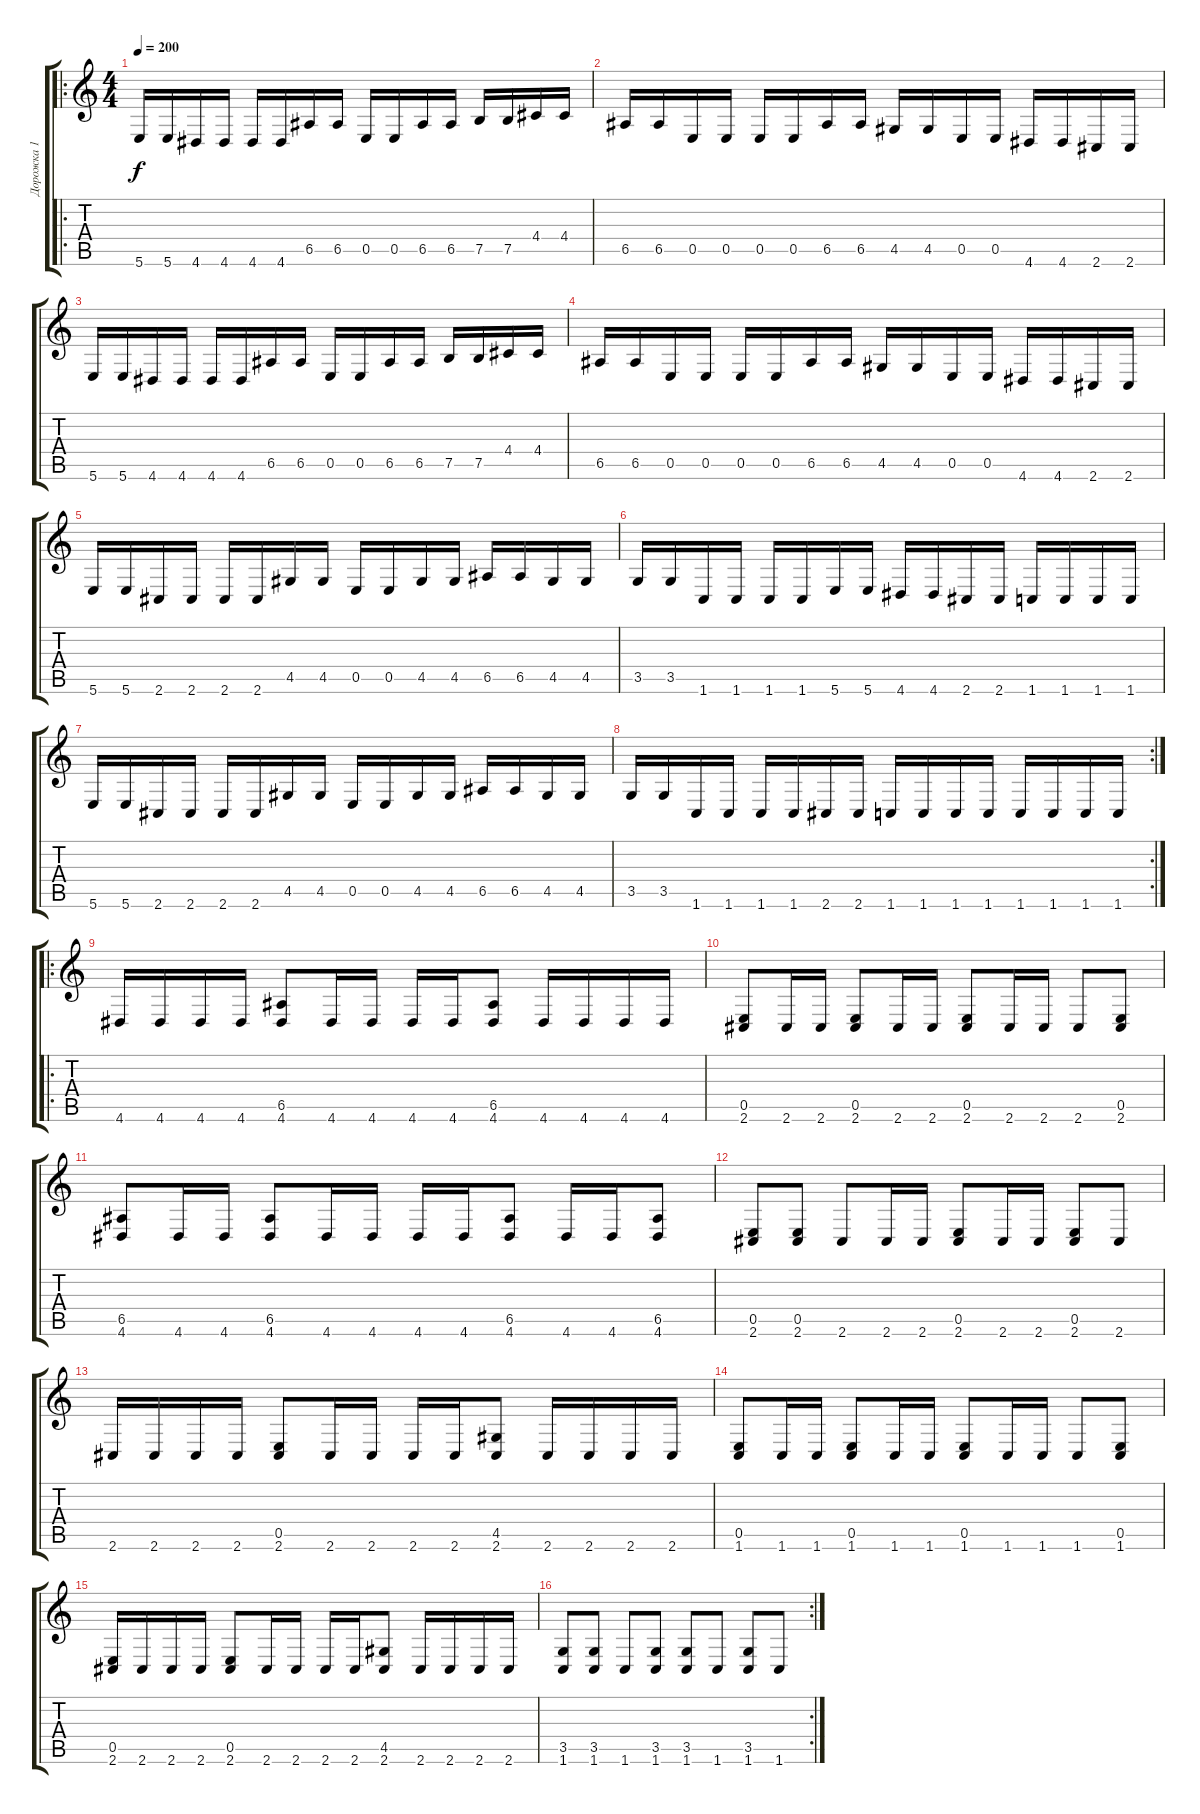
\track ("Дорожка 1" "Дорожка 1") {instrument distortionguitar}
\staff {score tabs}
\tuning (B3 Gb3 D3 A2 E2 B1) {hide}
\ro
\ts (4 4)
\tempo 200
\clef g2
\ks c
5.6.16{dy f} 5.6.16 4.6.16 4.6.16 4.6.16 4.6.16 6.5.16 6.5.16 0.5.16 0.5.16 6.5.16 6.5.16 7.5.16 7.5.16 4.4.16 4.4.16 |
6.5.16 6.5.16 0.5.16 0.5.16 0.5.16 0.5.16 6.5.16 6.5.16 4.5.16 4.5.16 0.5.16 0.5.16 4.6.16 4.6.16 2.6.16 2.6.16 |
5.6.16 5.6.16 4.6.16 4.6.16 4.6.16 4.6.16 6.5.16 6.5.16 0.5.16 0.5.16 6.5.16 6.5.16 7.5.16 7.5.16 4.4.16 4.4.16 |
6.5.16 6.5.16 0.5.16 0.5.16 0.5.16 0.5.16 6.5.16 6.5.16 4.5.16 4.5.16 0.5.16 0.5.16 4.6.16 4.6.16 2.6.16 2.6.16 |
5.6.16 5.6.16 2.6.16 2.6.16 2.6.16 2.6.16 4.5.16 4.5.16 0.5.16 0.5.16 4.5.16 4.5.16 6.5.16 6.5.16 4.5.16 4.5.16 |
3.5.16 3.5.16 1.6.16 1.6.16 1.6.16 1.6.16 5.6.16 5.6.16 4.6.16 4.6.16 2.6.16 2.6.16 1.6.16 1.6.16 1.6.16 1.6.16 |
5.6.16 5.6.16 2.6.16 2.6.16 2.6.16 2.6.16 4.5.16 4.5.16 0.5.16 0.5.16 4.5.16 4.5.16 6.5.16 6.5.16 4.5.16 4.5.16 |
\rc 2
3.5.16 3.5.16 1.6.16 1.6.16 1.6.16 1.6.16 2.6.16 2.6.16 1.6.16 1.6.16 1.6.16 1.6.16 1.6.16 1.6.16 1.6.16 1.6.16 |
\ro
4.6.16 4.6.16 4.6.16 4.6.16 (6.5 4.6).8 4.6.16 4.6.16 4.6.16 4.6.16 (6.5 4.6).8 4.6.16 4.6.16 4.6.16 4.6.16 |
(0.5 2.6).8 2.6.16 2.6.16 (0.5 2.6).8 2.6.16 2.6.16 (0.5 2.6).8 2.6.16 2.6.16 2.6.8 (0.5 2.6).8 |
(6.5 4.6).8 4.6.16 4.6.16 (6.5 4.6).8 4.6.16 4.6.16 4.6.16 4.6.16 (6.5 4.6).8 4.6.16 4.6.16 (6.5 4.6).8 |
(0.5 2.6).8 (0.5 2.6).8 2.6.8 2.6.16 2.6.16 (0.5 2.6).8 2.6.16 2.6.16 (0.5 2.6).8 2.6.8 |
2.6.16 2.6.16 2.6.16 2.6.16 (0.5 2.6).8 2.6.16 2.6.16 2.6.16 2.6.16 (4.5 2.6).8 2.6.16 2.6.16 2.6.16 2.6.16 |
(0.5 1.6).8 1.6.16 1.6.16 (0.5 1.6).8 1.6.16 1.6.16 (0.5 1.6).8 1.6.16 1.6.16 1.6.8 (0.5 1.6).8 |
(0.5 2.6).16 2.6.16 2.6.16 2.6.16 (0.5 2.6).8 2.6.16 2.6.16 2.6.16 2.6.16 (4.5 2.6).8 2.6.16 2.6.16 2.6.16 2.6.16 |
\rc 2
(3.5 1.6).8 (3.5 1.6).8 1.6.8 (3.5 1.6).8 (3.5 1.6).8 1.6.8 (3.5 1.6).8 1.6.8
